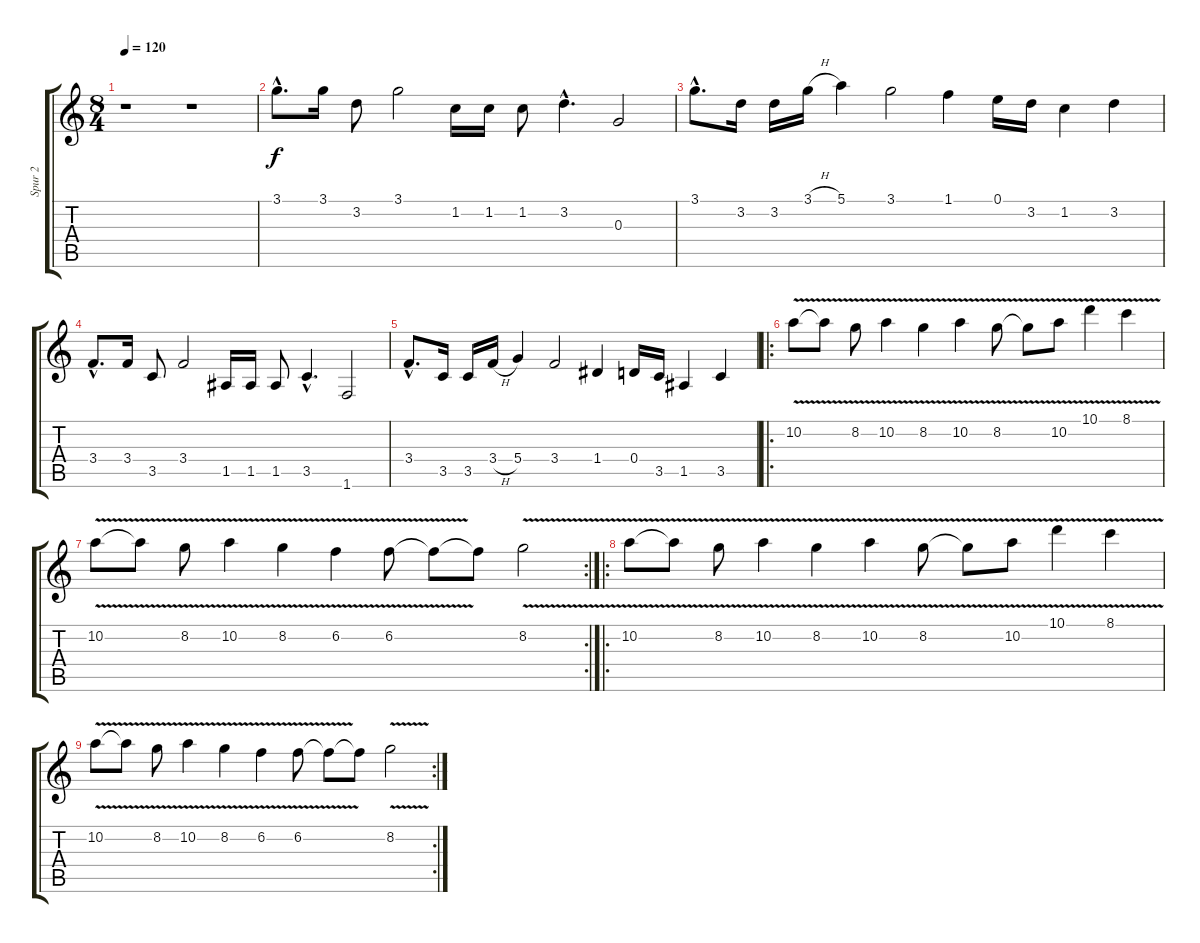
\track ("Spur 2" "Spur 2") {instrument overdrivenguitar}
\staff {score tabs}
\tuning (E4 B3 G3 D3 A2 E2) {hide}
\ts (8 4)
\tempo 120
\clef g2
\ks c
r.1{dy f instrument overdrivenguitar} r.1 |
3.1{hac}.8{d} 3.1.16 3.2.8 3.1.2 1.2.16 1.2.16 1.2.8 3.2{hac}.4{d} 0.3.2 |
3.1{hac}.8{d} 3.2.16 3.2.16 3.1{h}.16 5.1.4 3.1.2 1.1.4 0.1.16 3.2.16 1.2.4 3.2.4 |
3.4{hac}.8{d} 3.4.16 3.5.8 3.4.2 1.5.16 1.5.16 1.5.8 3.5{hac}.4{d} 1.6.2 |
3.4{hac}.8{d} 3.5.16 3.5.16 3.4{h}.16 5.4.4 3.4.2 1.4.4 0.4.16 3.5.16 1.5.4 3.5.4 |
\ro
10.2{v}.8 10.2{t}.8 8.2{v}.8 10.2{v}.4 8.2{v}.4 10.2{v}.4 8.2{v}.8 8.2{t}.8 10.2{v}.8 10.1{v}.4 8.1{v}.4 |
\rc 2
10.2{v}.8 10.2{t}.8 8.2{v}.8 10.2{v}.4 8.2{v}.4 6.2{v}.4 6.2{v}.8 6.2{t}.8 6.2{t}.8 8.2{v}.2 |
\ro
10.2{v}.8 10.2{t}.8 8.2{v}.8 10.2{v}.4 8.2{v}.4 10.2{v}.4 8.2{v}.8 8.2{t}.8 10.2{v}.8 10.1{v}.4 8.1{v}.4 |
\rc 2
10.2{v}.8 10.2{t}.8 8.2{v}.8 10.2{v}.4 8.2{v}.4 6.2{v}.4 6.2{v}.8 6.2{t}.8 6.2{t}.8 8.2{v}.2
